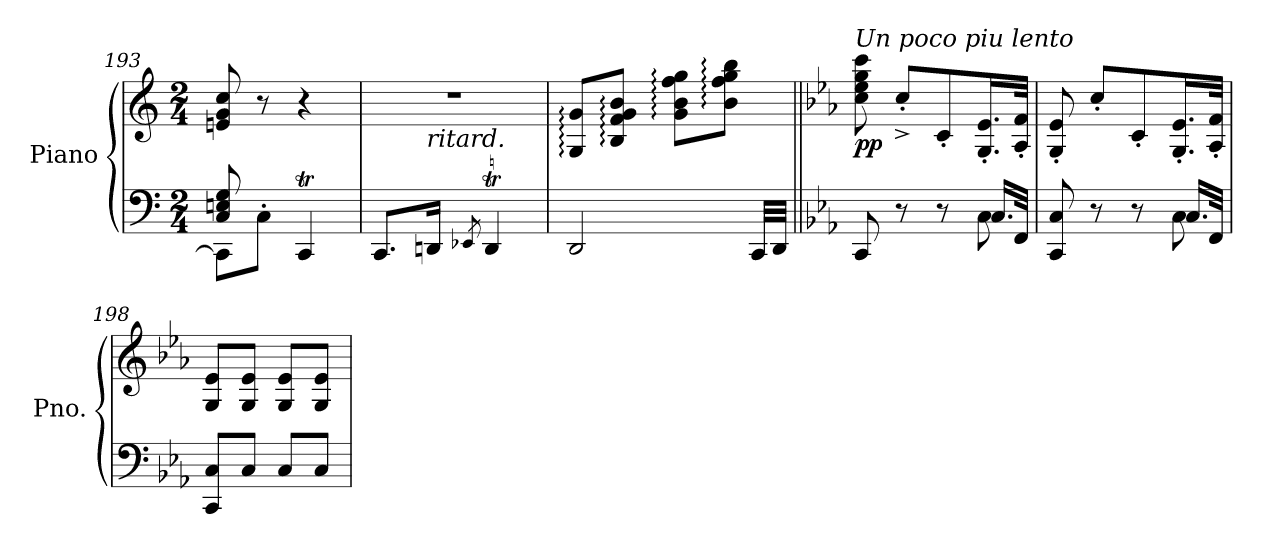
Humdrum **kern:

**kern	**kern	**dynam
*part1	*part1	*part1
*staff2	*staff1	*staff1/2
*I"Piano	*	*
*I'Pno.	*	*
!!LO:LB:g=z
*clefF4	*clefG2	*
*k[]	*k[]	*
*M2/4	*M2/4	*
=193	=193	=193
*^	*	*
8CC\L]	8C/ 8En/ 8G/	8en/ 8g/ 8cc/	.
8C'\J	4.ryy	8r	.
4CCT/	.	4r	.
*v	*v	*	*
=194	=194	=194
8.CC/L	2r	.
!LO:TX:a:i:t=ritard.	!	!
16DDn/Jk	.	.
8qEE-X/	.	.
4DDT/	.	.
=195	=195	=195
*^	*	*
2DD/	4..ryy	8G/: 8g/:L	.
.	.	8B/: 8f/: 8g/: 8b/:J	.
.	.	8g\: 8b\: 8ff\: 8gg\:L	.
.	.	8b\: 8ff\: 8gg\: 8bb\:J	.
.	32CC/LLL	.	.
.	32DD/JJJ	.	.
=196||	=196||	=196||	=196||
*k[b-e-a-]	*	*k[b-e-a-]	*
!	!	!LO:TX:a:i:t=Un poco piu lento	!
!	!	!	!LO:DY:b
8CC/	4.ryy	8cc\ 8ee-\ 8gg\ 8ccc\	pp
8r	.	8cc'^/L	.
8r	.	8c'/	.
8C\	16.C/LL	16.G/' 16.e-/'L	.
.	32FF/JJk	32A-/' 32f/'JJk	.
=197	=197	=197	=197
8CC/ 8C/	4.ryy	8G/' 8e-/'	.
8r	.	8cc'/L	.
8r	.	8c'/	.
8C\	16.C/LL	16.G/' 16.e-/'L	.
.	32FF/JJk	32A-/' 32f/'JJk	.
*v	*v	*	*
!!LO:LB:g=z
=198	=198	=198
8CC/ 8C/L	8G/ 8e-/L	.
8C/J	8G/ 8e-/J	.
8C/L	8G/ 8e-/L	.
8C/J	8G/ 8e-/J	.
=	=	=
*-	*-	*-
